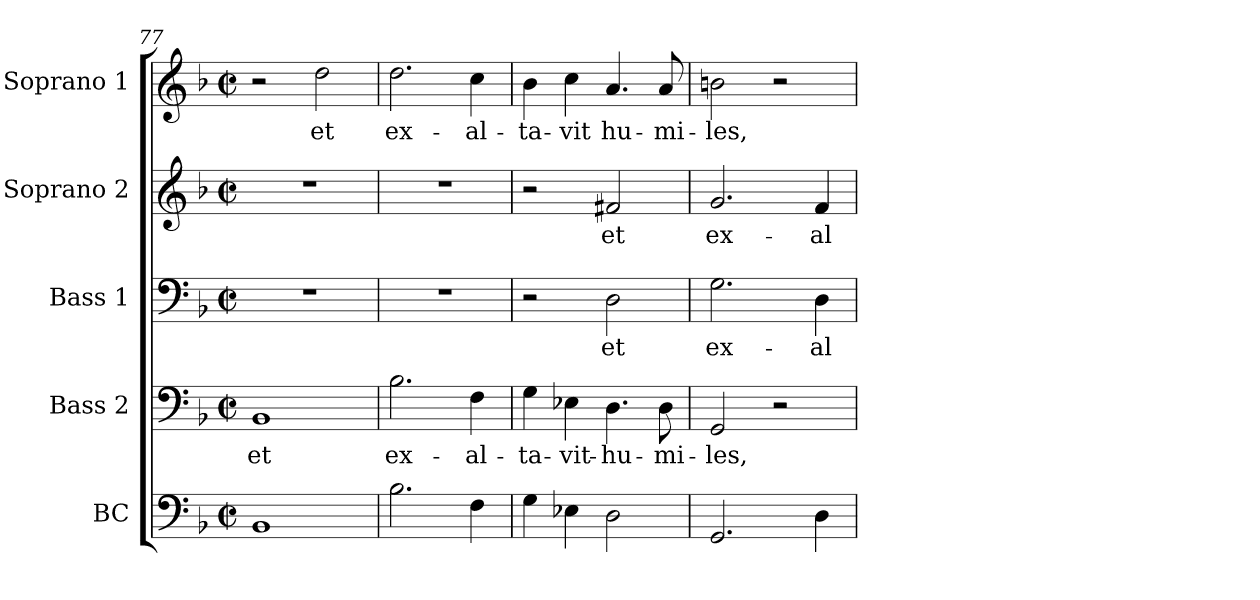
**kern	**kern	**text	**kern	**text	**kern	**text	**kern	**text
*part5	*part4	*part4	*part3	*part3	*part2	*part2	*part1	*part1
*staff5	*staff4	*staff4	*staff3	*staff3	*staff2	*staff2	*staff1	*staff1
*I"BC	*I"Bass 2	*	*I"Bass 1	*	*I"Soprano 2	*	*I"Soprano 1	*
*	*I'B 2	*	*I'B 1	*	*I'S 2	*	*I'S 1	*
*clefF4	*clefF4	*	*clefF4	*	*clefG2	*	*clefG2	*
*k[b-]	*k[b-]	*	*k[b-]	*	*k[b-]	*	*k[b-]	*
*F:	*F:	*	*F:	*	*F:	*	*F:	*
*M2/2	*M2/2	*	*M2/2	*	*M2/2	*	*M2/2	*
*met(c|)	*met(c|)	*	*met(c|)	*	*met(c|)	*	*met(c|)	*
=77	=77	=77	=77	=77	=77	=77	=77	=77
1BB-	1BB-	et	1r	.	1r	.	2r	.
.	.	.	.	.	.	.	2dd\	et
=78	=78	=78	=78	=78	=78	=78	=78	=78
2.B-\	2.B-\	ex-	1r	.	1r	.	2.dd\	ex-
4F\	4F\	-al-	.	.	.	.	4cc\	-al-
=79	=79	=79	=79	=79	=79	=79	=79	=79
4G\	4G\	-ta-	2r	.	2r	.	4b-\	-ta-
4E-X\	4E-X\	-vit-	.	.	.	.	4cc\	-vit
2D\	4.D\	-hu-	2D\	et	2f#X/	et	4.a/	hu-
.	8D\	-mi-	.	.	.	.	8a/	-mi-
=80	=80	=80	=80	=80	=80	=80	=80	=80
2.GG/	2GG/	-les,	2.G\	ex-	2.g/	ex-	2bn\	-les,
.	2r	.	.	.	.	.	2r	.
4D\	.	.	4D\	-al-	4f/	-al-	.	.
=	=	=	=	=	=	=	=	=
*-	*-	*-	*-	*-	*-	*-	*-	*-
